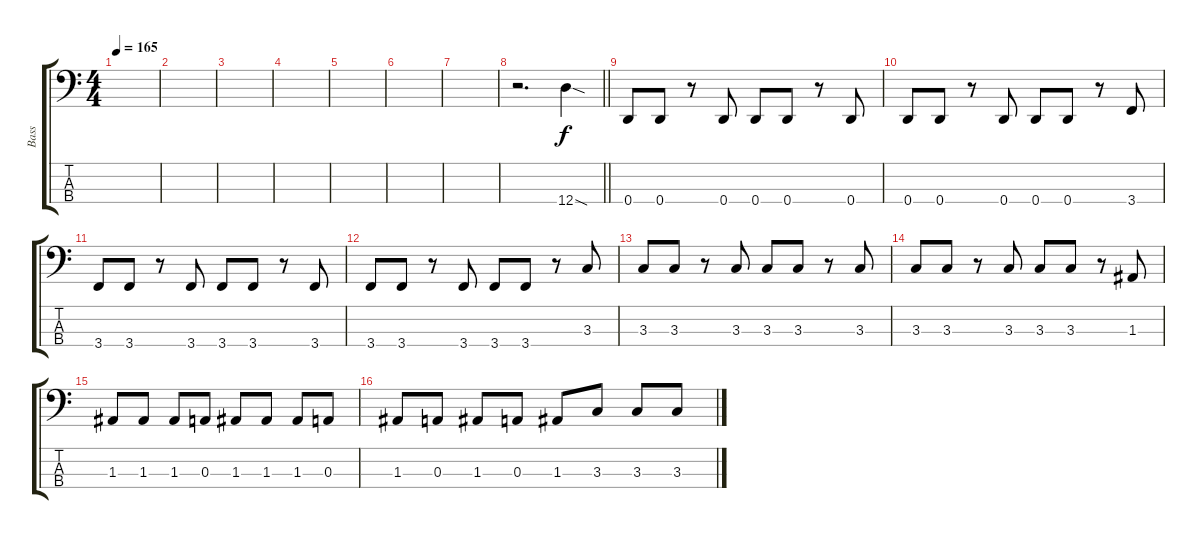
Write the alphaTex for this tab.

\track ("Bass" "Bass") {instrument electricbassfinger}
\staff {score tabs}
\tuning (G2 D2 A1 D1) {hide}
\ts (4 4)
\tempo 165
\clef f4
\ks c
|
|
|
|
|
|
|
\barLineRight lightlight
r.2{d} 12.4{sod}.4 |
0.4.8 0.4.8 r.8 0.4.8 0.4.8 0.4.8 r.8 0.4.8 |
0.4.8 0.4.8 r.8 0.4.8 0.4.8 0.4.8 r.8 3.4.8 |
3.4.8 3.4.8 r.8 3.4.8 3.4.8 3.4.8 r.8 3.4.8 |
3.4.8 3.4.8 r.8 3.4.8 3.4.8 3.4.8 r.8 3.3.8 |
3.3.8 3.3.8 r.8 3.3.8 3.3.8 3.3.8 r.8 3.3.8 |
3.3.8 3.3.8 r.8 3.3.8 3.3.8 3.3.8 r.8 1.3.8 |
1.3.8 1.3.8 1.3.8 0.3.8 1.3.8 1.3.8 1.3.8 0.3.8 |
1.3.8 0.3.8 1.3.8 0.3.8 1.3.8 3.3.8 3.3.8 3.3.8
